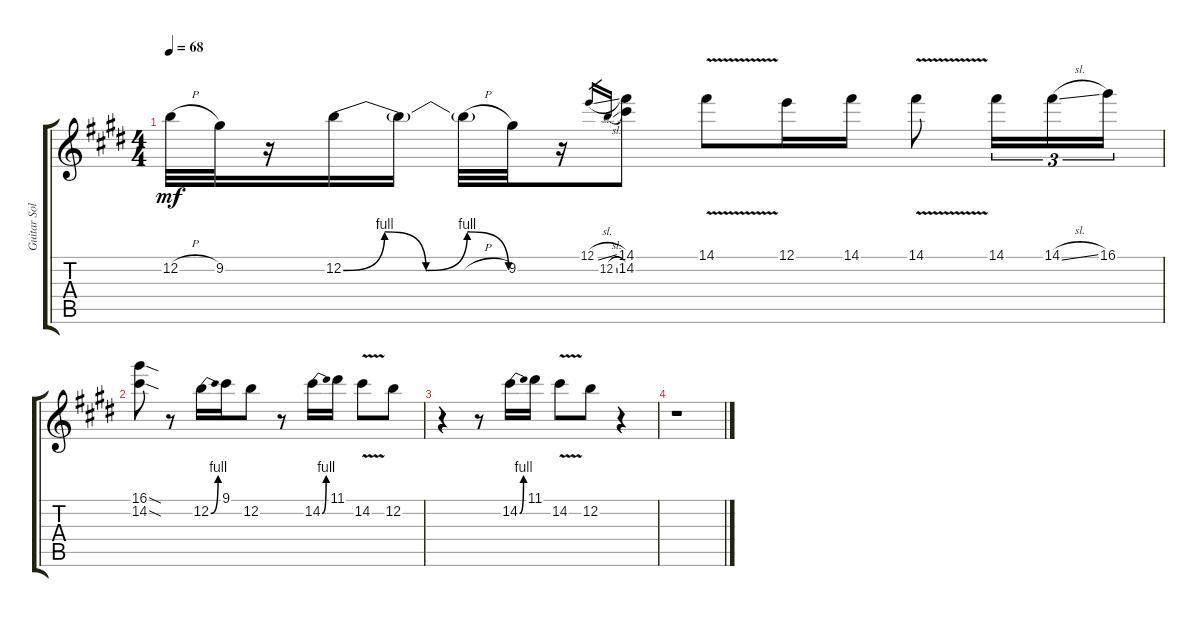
\track ("Guitar Solo" "Guitar Sol") {instrument overdrivenguitar}
\staff {score tabs}
\tuning (E4 B3 G3 D3 A2 E2) {hide}
\ts (4 4)
\tempo 68
\clef g2
\ks e
12.2{h t}.32{dy mf} 9.2.32 r.16 12.2{be (custom 0 0 15 4 30 0 45 4 60 0)}.16 12.2{t}.16 12.2{h t}.32 9.2.32 r.16 12.1{sl}.16{gr} 12.2{sl}.16{gr} (14.1 14.2).8 14.1{v}.8 12.1.16 14.1.16 14.1{v}.8 14.1.16{tu (3 2)} 14.1{sl}.16{tu (3 2)} 16.1.16{tu (3 2)} |
(16.1{sod} 14.2{sod}).8 r.8 12.2{be (bend 0 0 60 4)}.16 9.1.16 12.2.8 r.8 14.2{be (bend 0 0 60 4)}.16 11.1.16 14.2{v}.8 12.2.8 |
r.4 r.8 14.2{be (bend 0 0 60 4)}.16 11.1.16 14.2{v}.8 12.2.8 r.4 |
r.1
